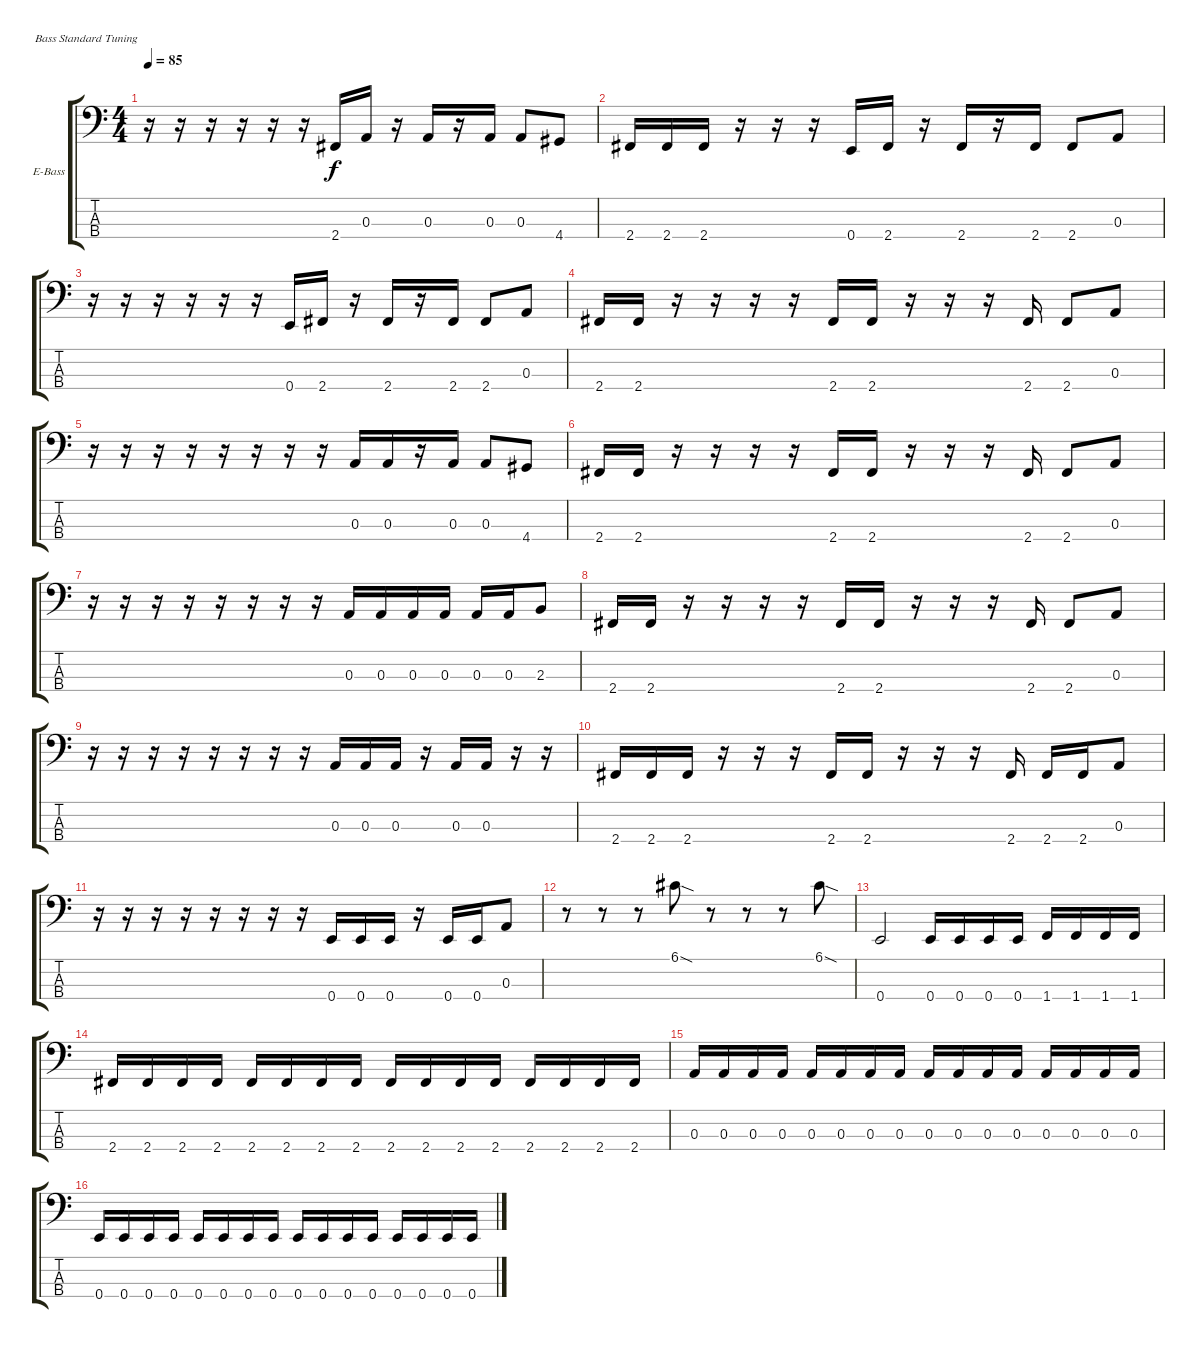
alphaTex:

\defaultSystemsLayout 4
\bracketExtendMode groupsimilarinstruments
\firstSystemTrackNameOrientation horizontal
\otherSystemsTrackNameOrientation horizontal
\track ("Electric Bass" "E-Bass") {instrument electricbassfinger}
\staff {score tabs}
\tuning (G2 D2 A1 E1)
\ts (4 4)
\tempo 85
\clef f4
\scale
0.333333
\ks c
r.16{dy f} r.16 r.16 r.16 r.16 r.16 2.4.16 0.3.16 r.16 0.3.16 r.16 0.3.16 0.3.8 4.4.8 |
\scale
0.333333 2.4.16 2.4.16 2.4.16 r.16 r.16 r.16 0.4.16 2.4.16 r.16 2.4.16 r.16 2.4.16 2.4.8 0.3.8 |
\scale
0.333333 r.16 r.16 r.16 r.16 r.16 r.16 0.4.16 2.4.16 r.16 2.4.16 r.16 2.4.16 2.4.8 0.3.8 |
\scale
0.333333 2.4.16 2.4.16 r.16 r.16 r.16 r.16 2.4.16 2.4.16 r.16 r.16 r.16 2.4.16 2.4.8 0.3.8 |
\scale
0.333333 r.16 r.16 r.16 r.16 r.16 r.16 r.16 r.16 0.3.16 0.3.16 r.16 0.3.16 0.3.8 4.4.8 |
\scale
0.333333 2.4.16 2.4.16 r.16 r.16 r.16 r.16 2.4.16 2.4.16 r.16 r.16 r.16 2.4.16 2.4.8 0.3.8 |
\scale
0.333333 r.16 r.16 r.16 r.16 r.16 r.16 r.16 r.16 0.3.16 0.3.16 0.3.16 0.3.16 0.3.16 0.3.16 2.3.8 |
\scale
0.333333 2.4.16 2.4.16 r.16 r.16 r.16 r.16 2.4.16 2.4.16 r.16 r.16 r.16 2.4.16 2.4.8 0.3.8 |
\scale
0.333333 r.16 r.16 r.16 r.16 r.16 r.16 r.16 r.16 0.3.16 0.3.16 0.3.16 r.16 0.3.16 0.3.16 r.16 r.16 |
\scale
0.333333 2.4.16 2.4.16 2.4.16 r.16 r.16 r.16 2.4.16 2.4.16 r.16 r.16 r.16 2.4.16 2.4.16 2.4.16 0.3.8 |
\scale
0.333333 r.16 r.16 r.16 r.16 r.16 r.16 r.16 r.16 0.4.16 0.4.16 0.4.16 r.16 0.4.16 0.4.16 0.3.8 |
\scale
0.333333 r.8 r.8 r.8 6.1{sod}.8 r.8 r.8 r.8 6.1{sod}.8 |
\scale
0.333333 0.4.2 0.4.16 0.4.16 0.4.16 0.4.16 1.4.16 1.4.16 1.4.16 1.4.16 |
\scale
0.333333 2.4.16 2.4.16 2.4.16 2.4.16 2.4.16 2.4.16 2.4.16 2.4.16 2.4.16 2.4.16 2.4.16 2.4.16 2.4.16 2.4.16 2.4.16 2.4.16 |
\scale
0.333333 0.3.16 0.3.16 0.3.16 0.3.16 0.3.16 0.3.16 0.3.16 0.3.16 0.3.16 0.3.16 0.3.16 0.3.16 0.3.16 0.3.16 0.3.16 0.3.16 |
\scale
0.333333 0.4.16 0.4.16 0.4.16 0.4.16 0.4.16 0.4.16 0.4.16 0.4.16 0.4.16 0.4.16 0.4.16 0.4.16 0.4.16 0.4.16 0.4.16 0.4.16
